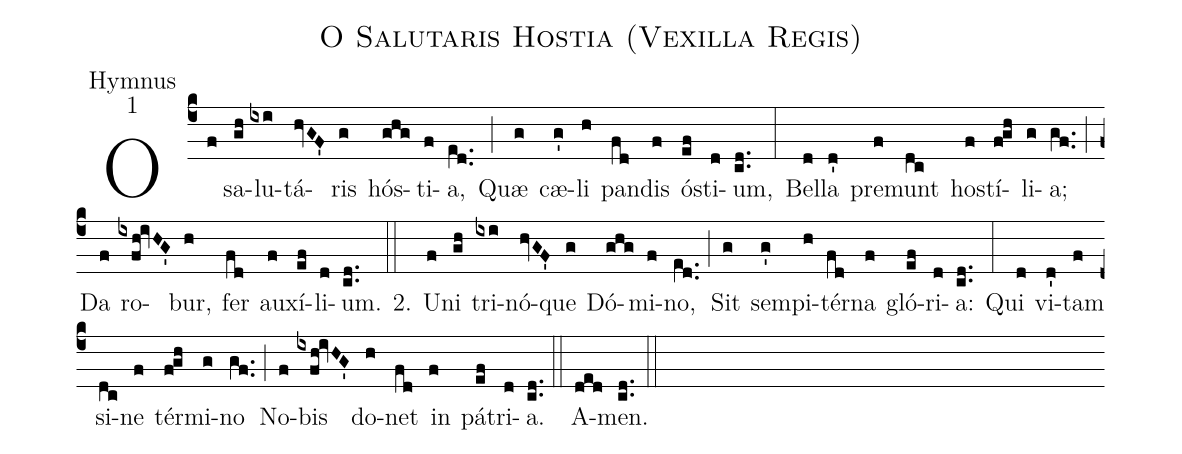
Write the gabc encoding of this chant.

name:O Salutaris Hostia (Vexilla Regis);
office-part:Hymnus;
mode:1;
%%
(c4)O(f) sa(gh)lu(ixi)tá(hvGF')ris(g) hós(ghg)ti(f)a,(e[ll:1]d..) (;)
Quæ(g) cæ(g')li(h) pan(fd)dis(f) ós(ef)ti(d)um,(cd..) (:)
Bel(d)la(d') pre(f)munt(dc) hos(f)tí(fgh)li(g)a;(gf..) (;)
Da(f) ro(ixfh!ivHG')bur,(h) fer(fd) au(f)xí(ef)li(d)um.(cd..) (::)
2. U(f)ni(gh) tri(ixi)nó(hvGF')que(g) Dó(ghg)mi(f)no,(e[ll:1]d..) (;)
Sit(g) sem(g')pi(h)tér(fd)na(f) gló(ef)ri(d)a:(cd..) (:)
Qui(d) vi(d')tam(f) si(dc)ne(f) tér(fgh)mi(g)no(gf..) (;)
No(f)bis(ixfh!ivHG') do(h)net(fd) in(f) pá(ef)tri(d)a.(cd..) (::)

A(ded)men.(cd..) (::)
